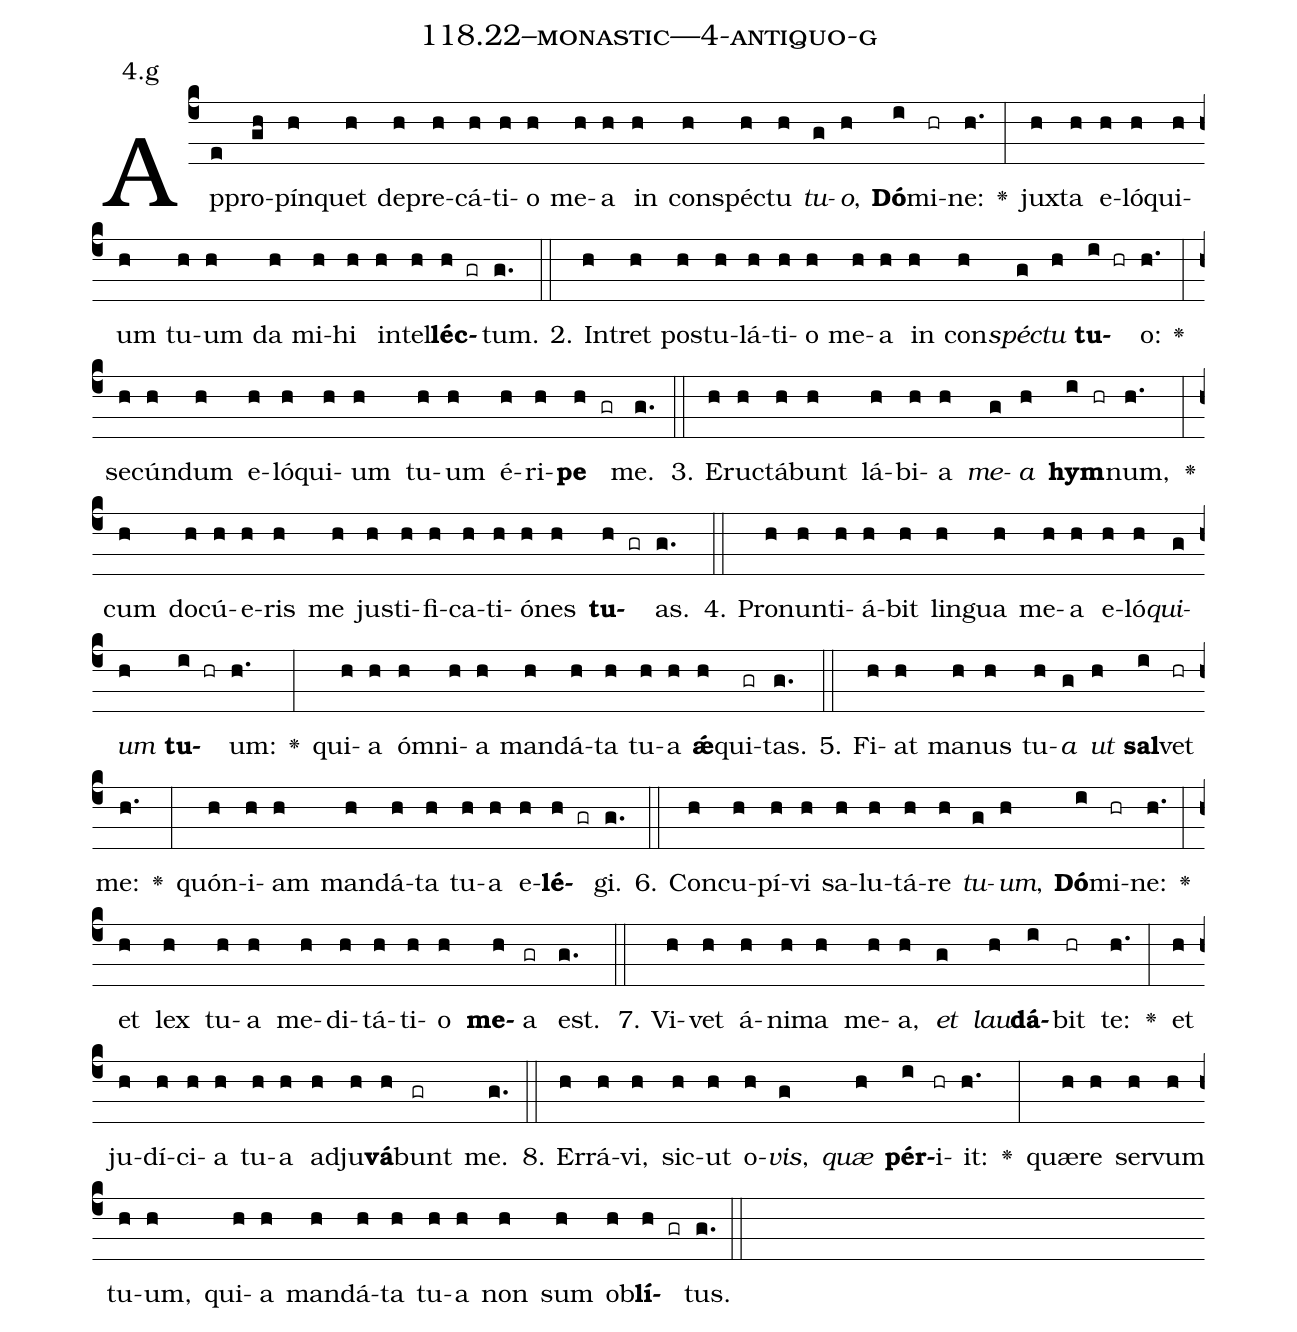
name: 118.22--monastic---4-antiquo-g;
annotation: 4.g;
%%
(c4)Ap(e)pro(gh)pín(h)quet(h) de(h)pre(h)cá(h)ti(h)o(h) me(h)a(h) in(h) con(h)spéc(h)tu(h) <i>tu</i>(g)<i>o</i>,(h) <b>Dó</b>(i)mi(hr)ne:(h.) <v>\greheightstar</v>(:) jux(h)ta(h) e(h)ló(h)qui(h)um(h) tu(h)um(h) da(h) mi(h)hi(h) in(h)tel(h)<b>léc</b>(h gr)tum.(g.) (::)
2. In(h)tret(h) pos(h)tu(h)lá(h)ti(h)o(h) me(h)a(h) in(h) con(h)<i>spéc</i>(g)<i>tu</i>(h) <b>tu</b>(i hr)o:(h.) <v>\greheightstar</v>(:) se(h)cún(h)dum(h) e(h)ló(h)qui(h)um(h) tu(h)um(h) é(h)ri(h)<b>pe</b>(h gr) me.(g.) (::)
3. E(h)ruc(h)tá(h)bunt(h) lá(h)bi(h)a(h) <i>me</i>(g)<i>a</i>(h) <b>hym</b>(i hr)num,(h.) <v>\greheightstar</v>(:) cum(h) do(h)cú(h)e(h)ris(h) me(h) jus(h)ti(h)fi(h)ca(h)ti(h)ó(h)nes(h) <b>tu</b>(h gr)as.(g.) (::)
4. Pro(h)nun(h)ti(h)á(h)bit(h) lin(h)gua(h) me(h)a(h) e(h)ló(h)<i>qui</i>(g)<i>um</i>(h) <b>tu</b>(i hr)um:(h.) <v>\greheightstar</v>(:) qui(h)a(h) óm(h)ni(h)a(h) man(h)dá(h)ta(h) tu(h)a(h) <b>ǽ</b>(h)qui(gr)tas.(g.) (::)
5. Fi(h)at(h) ma(h)nus(h) tu(h)<i>a</i>(g) <i>ut</i>(h) <b>sal</b>(i)vet(hr) me:(h.) <v>\greheightstar</v>(:) quón(h)i(h)am(h) man(h)dá(h)ta(h) tu(h)a(h) e(h)<b>lé</b>(h gr)gi.(g.) (::)
6. Con(h)cu(h)pí(h)vi(h) sa(h)lu(h)tá(h)re(h) <i>tu</i>(g)<i>um</i>,(h) <b>Dó</b>(i)mi(hr)ne:(h.) <v>\greheightstar</v>(:) et(h) lex(h) tu(h)a(h) me(h)di(h)tá(h)ti(h)o(h) <b>me</b>(h)a(gr) est.(g.) (::)
7. Vi(h)vet(h) á(h)ni(h)ma(h) me(h)a,(h) <i>et</i>(g) <i>lau</i>(h)<b>dá</b>(i)bit(hr) te:(h.) <v>\greheightstar</v>(:) et(h) ju(h)dí(h)ci(h)a(h) tu(h)a(h) ad(h)ju(h)<b>vá</b>(h)bunt(gr) me.(g.) (::)
8. Er(h)rá(h)vi,(h) sic(h)ut(h) o(h)<i>vis</i>,(g) <i>quæ</i>(h) <b>pér</b>(i)i(hr)it:(h.) <v>\greheightstar</v>(:) quæ(h)re(h) ser(h)vum(h) tu(h)um,(h) qui(h)a(h) man(h)dá(h)ta(h) tu(h)a(h) non(h) sum(h) ob(h)<b>lí</b>(h gr)tus.(g.) (::)
